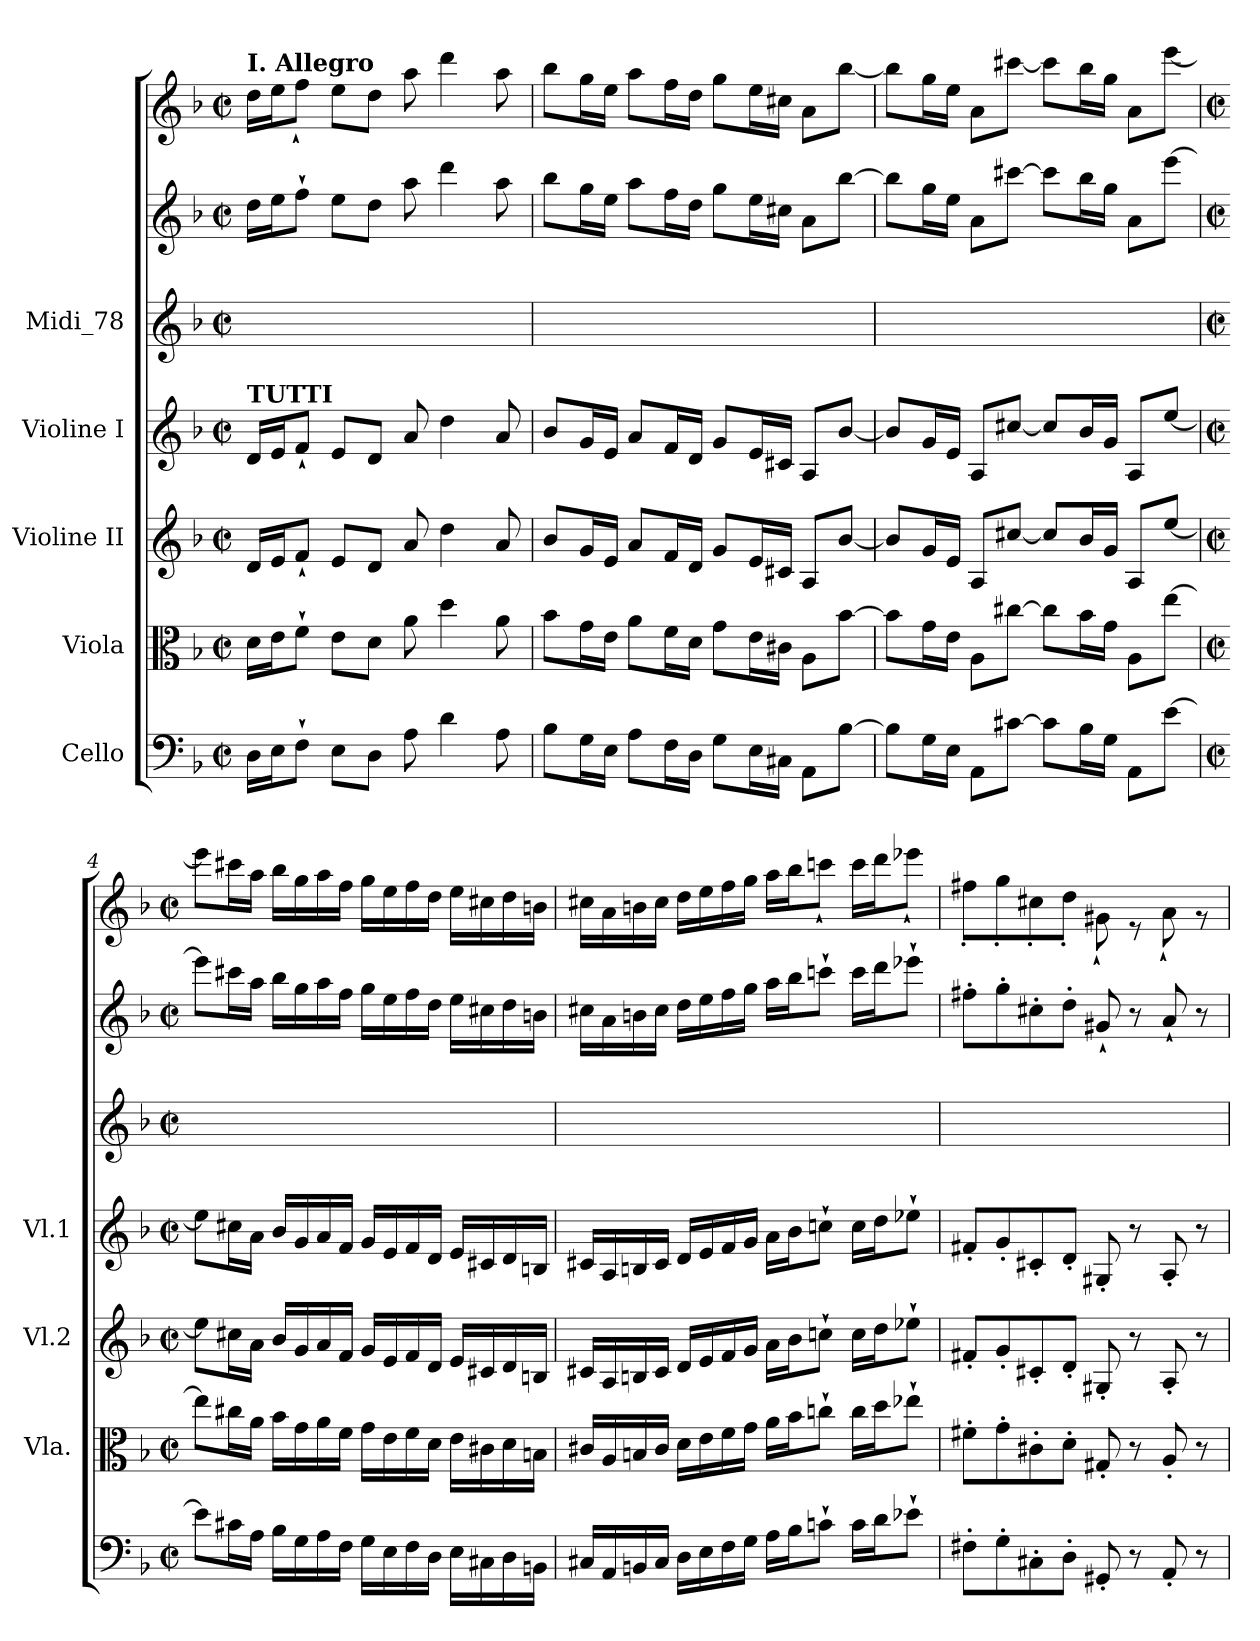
**kern	**kern	**kern	**kern	**kern	**kern	**kern
*part5	*part4	*part3	*part2	*part1	*part1	*part1
*staff7	*staff6	*staff5	*staff4	*staff3	*staff2	*staff1
*I"Cello	*I"Viola	*I"Violine II	*I"Violine I	*I"Midi_78	*	*
*	*I'Vla.	*I'Vl.2	*I'Vl.1	*	*	*
*clefF4	*clefC3	*clefG2	*clefG2	*clefG2	*clefG2	*clefG2
*k[b-]	*k[b-]	*k[b-]	*k[b-]	*k[b-]	*k[b-]	*k[b-]
*F:	*F:	*F:	*F:	*F:	*F:	*F:
*M2/2	*M2/2	*M2/2	*M2/2	*M2/2	*M2/2	*M2/2
*met(c|)	*met(c|)	*met(c|)	*met(c|)	*met(c|)	*met(c|)	*met(c|)
*MM100	*MM100	*MM100	*MM100	*MM100	*MM100	*MM100
=1	=1	=1	=1	=1	=1	=1
*	*	*	*	*	*	*^
!	!	!	!	!	!	!LO:TX:a:B:t=I. Allegro	!
!	!	!	!LO:TX:a:B:t=TUTTI	!	!	!	!
16D\LL	16d\LL	16d/LL	16d/LL	1ryy	16dd\LL	1ryy	16dd\LL
16E\J	16e\J	16e/J	16e/J	.	16ee\J	.	16ee\J
8F`\J	8f`\J	8f`/J	8f`/J	.	8ff`\J	.	8ff`\J
8E\L	8e\L	8e/L	8e/L	.	8ee\L	.	8ee\L
8D\J	8d\J	8d/J	8d/J	.	8dd\J	.	8dd\J
8A\	8a\	8a/	8a/	.	8aa\	.	8aa\
4d\	4dd\	4dd\	4dd\	.	4ddd\	.	4ddd\
8A\	8a\	8a/	8a/	.	8aa\	.	8aa\
=2	=2	=2	=2	=2	=2	=2	=2
8B-\L	8b-\L	8b-/L	8b-/L	1ryy	8bb-\L	1ryy	8bb-\L
16G\L	16g\L	16g/L	16g/L	.	16gg\L	.	16gg\L
16E\JJ	16e\JJ	16e/JJ	16e/JJ	.	16ee\JJ	.	16ee\JJ
8A\L	8a\L	8a/L	8a/L	.	8aa\L	.	8aa\L
16F\L	16f\L	16f/L	16f/L	.	16ff\L	.	16ff\L
16D\JJ	16d\JJ	16d/JJ	16d/JJ	.	16dd\JJ	.	16dd\JJ
8G\L	8g\L	8g/L	8g/L	.	8gg\L	.	8gg\L
16E\L	16e\L	16e/L	16e/L	.	16ee\L	.	16ee\L
16C#X\JJ	16c#X\JJ	16c#X/JJ	16c#X/JJ	.	16cc#X\JJ	.	16cc#X\JJ
8AA\L	8A\L	8A/L	8A/L	.	8a\L	.	8a\L
[8B-\J	[8b-\J	[8b-/J	[8b-/J	.	[8bb-\J	.	[8bb-\J
=3	=3	=3	=3	=3	=3	=3	=3
8B-\L]	8b-\L]	8b-/L]	8b-/L]	1ryy	8bb-\L]	1ryy	8bb-\L]
16G\L	16g\L	16g/L	16g/L	.	16gg\L	.	16gg\L
16E\JJ	16e\JJ	16e/JJ	16e/JJ	.	16ee\JJ	.	16ee\JJ
8AA\L	8A\L	8A/L	8A/L	.	8a\L	.	8a\L
[8c#X\J	[8cc#X\J	[8cc#X/J	[8cc#X/J	.	[8ccc#X\J	.	[8ccc#X\J
8c#\L]	8cc#\L]	8cc#/L]	8cc#/L]	.	8ccc#\L]	.	8ccc#\L]
16B-\L	16b-\L	16b-/L	16b-/L	.	16bb-\L	.	16bb-\L
16G\JJ	16g\JJ	16g/JJ	16g/JJ	.	16gg\JJ	.	16gg\JJ
8AA\L	8A\L	8A/L	8A/L	.	8a\L	.	8a\L
[8e\J	[8ee\J	[8ee/J	[8ee/J	.	[8eee\J	.	[8eee\J
!!LO:LB:g=z	!!
=4	=4	=4	=4	=4	=4	=4	=4
*M2/2	*M2/2	*M2/2	*M2/2	*M2/2	*M2/2	*M2/2	*
*met(c|)	*met(c|)	*met(c|)	*met(c|)	*met(c|)	*met(c|)	*met(c|)	*
8e\L]	8ee\L]	8ee\L]	8ee\L]	1ryy	8eee\L]	1ryy	8eee\L]
16c#X\L	16cc#X\L	16cc#X\L	16cc#X\L	.	16ccc#X\L	.	16ccc#X\L
16A\JJ	16a\JJ	16a\JJ	16a\JJ	.	16aa\JJ	.	16aa\JJ
16B-\LL	16b-\LL	16b-/LL	16b-/LL	.	16bb-\LL	.	16bb-\LL
16G\	16g\	16g/	16g/	.	16gg\	.	16gg\
16A\	16a\	16a/	16a/	.	16aa\	.	16aa\
16F\JJ	16f\JJ	16f/JJ	16f/JJ	.	16ff\JJ	.	16ff\JJ
16G\LL	16g\LL	16g/LL	16g/LL	.	16gg\LL	.	16gg\LL
16E\	16e\	16e/	16e/	.	16ee\	.	16ee\
16F\	16f\	16f/	16f/	.	16ff\	.	16ff\
16D\JJ	16d\JJ	16d/JJ	16d/JJ	.	16dd\JJ	.	16dd\JJ
16E\LL	16e\LL	16e/LL	16e/LL	.	16ee\LL	.	16ee\LL
16C#X\	16c#X\	16c#X/	16c#X/	.	16cc#X\	.	16cc#X\
16D\	16d\	16d/	16d/	.	16dd\	.	16dd\
16BBn\JJ	16Bn\JJ	16Bn/JJ	16Bn/JJ	.	16bn\JJ	.	16bn\JJ
=5	=5	=5	=5	=5	=5	=5	=5
16C#X/LL	16c#X/LL	16c#X/LL	16c#X/LL	1ryy	16cc#X\LL	1ryy	16cc#X\LL
16AA/	16A/	16A/	16A/	.	16a\	.	16a\
16BBn/	16Bn/	16Bn/	16Bn/	.	16bn\	.	16bn\
16C#/JJ	16c#/JJ	16c#/JJ	16c#/JJ	.	16cc#\JJ	.	16cc#\JJ
16D\LL	16d\LL	16d/LL	16d/LL	.	16dd\LL	.	16dd\LL
16E\	16e\	16e/	16e/	.	16ee\	.	16ee\
16F\	16f\	16f/	16f/	.	16ff\	.	16ff\
16G\JJ	16g\JJ	16g/JJ	16g/JJ	.	16gg\JJ	.	16gg\JJ
16A\LL	16a\LL	16a\LL	16a\LL	.	16aa\LL	.	16aa\LL
16B-i\J	16b-i\J	16b-i\J	16b-i\J	.	16bb-i\J	.	16bb-i\J
8cni`\J	8ccni`\J	8ccni`\J	8ccni`\J	.	8cccni`\J	.	8cccni`\J
16c\LL	16cc\LL	16cc\LL	16cc\LL	.	16ccc\LL	.	16ccc\LL
16d\J	16dd\J	16dd\J	16dd\J	.	16ddd\J	.	16ddd\J
8e-X`\J	8ee-X`\J	8ee-X`\J	8ee-X`\J	.	8eee-X`\J	.	8eee-X`\J
=6	=6	=6	=6	=6	=6	=6	=6
8F#X'\L	8f#X'\L	8f#X'/L	8f#X'/L	1ryy	8ff#X'\L	1ryy	8ff#X'\L
8G'\	8g'\	8g'/	8g'/	.	8gg'\	.	8gg'\
8C#X'\	8c#X'\	8c#X'/	8c#X'/	.	8cc#X'\	.	8cc#X'\
8D'\J	8d'\J	8d'/J	8d'/J	.	8dd'\J	.	8dd'\J
8GG#X'/	8G#X'/	8G#X'/	8G#X'/	.	8g#X`/	.	8g#X`\
8r	8r	8r	8r	.	8r	.	8r
8AA'/	8A'/	8A'/	8A'/	.	8a`/	.	8a`\
8r	8r	8r	8r	.	8r	.	8r
*	*	*	*	*	*	*v	*v
=	=	=	=	=	=	=
*-	*-	*-	*-	*-	*-	*-
